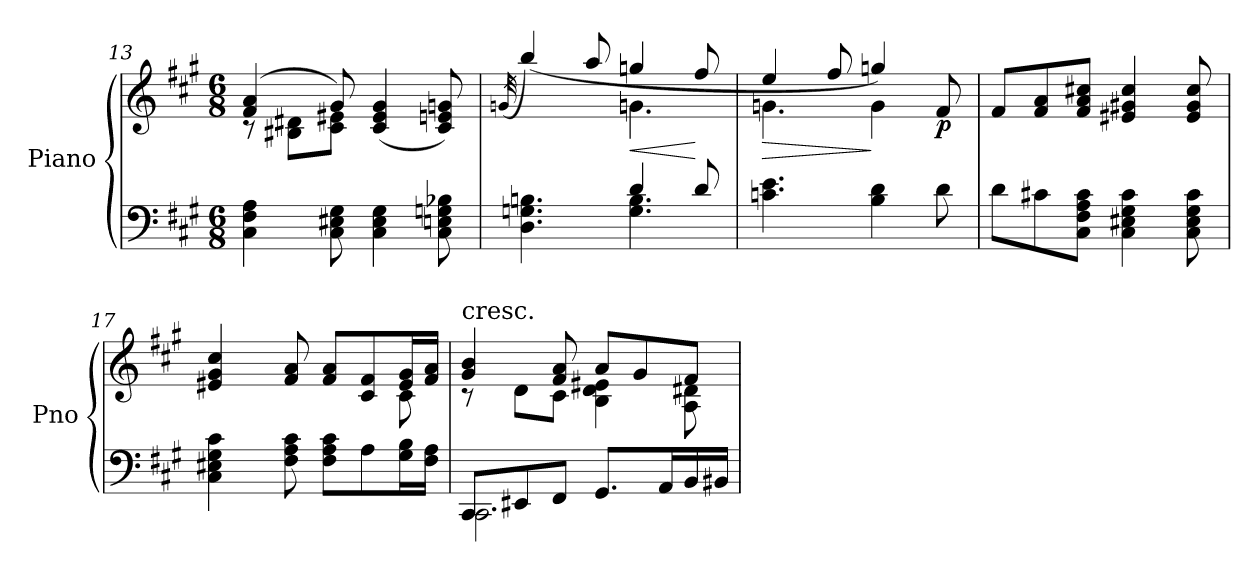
**kern	**kern	**dynam
*part1	*part1	*part1
*staff2	*staff1	*staff1/2
*I"Piano	*	*
*I'Pno	*	*
*clefF4	*clefG2	*
*k[f#c#g#]	*k[f#c#g#]	*
*A:	*A:	*
*M6/8	*M6/8	*
=13	=13	=13
*	*^	*
4C#\ 4F#\ 4A\	(>4f#/ 4a/	8rc	.
.	.	8B#X\ 8d#X\L	.
8C#\ 8E#X\ 8G#\	8g#/)	8c#\ 8e#X\J	.
4C#\ 4E#\ 4G#\	(>4c#/ 4e#/ 4g#/	4.ryy	.
8C#\ 8En\ 8Gn\ 8B-X\	8c#/ 8en/ 8gn/)	.	.
=14	=14	=14	=14
.	(<32qgn/	.	.
*^	*	*	*
4.D\ 4.Gn\ 4.Bn\	4.ryy	(>4bb/)	4.ryy	.
.	.	8aa/	.	.
!	!	!	!	!LO:HP:b
4d/	4.G\ 4.B\	4ggn/	4.g\	<
8d/	.	8ff#/	.	[
*v	*v	*	*	*
!!LO:LB:g=z	!!
=15	=15	=15	=15
!	!	!	!LO:HP:b
4.cn\ 4.e\	4ee/	4.gn\	>
.	8ff#/	.	.
4B\ 4d\	4ggn/)	4g\	]
!	!	!	!LO:DY:b
8d\	8f#/	8ryy	p
*	*v	*v	*
=16	=16	=16
8d\L	8f#/L	.
8c#X\	8f#/ 8a/	.
8C#\ 8F#\ 8A\ 8c#\J	8f#/ 8a/ 8cc#X/J	.
4C#\ 4E#X\ 4G#\ 4c#\	4e#X/ 4g#X/ 4cc#/	.
8C#\ 8E#\ 8G#\ 8c#\	8e#/ 8g#/ 8cc#/	.
=17	=17	=17
*	*^	*
4C#\ 4E#X\ 4G#\ 4c#\	4e#X/ 4g#/ 4cc#/	8ryy	.
*	*v	*v	*
8F#\ 8A\ 8c#\	8f#/ 8a/	.
8F#\ 8A\ 8c#\L	8f#/ 8a/L	.
8A\	8c#/ 8f#/	.
*	*^	*
16G#\ 16B\L	16e#/ 16g#/L	8c#\	.
16F#\ 16A\JJ	16f#/ 16a/JJ	.	.
=18	=18	=18	=18
*^	*	*	*
!	!	!LO:TX:a:t=cresc.	!	!
8CC#/L	2.CC#\	4g#/ 4b/	8rc	.
8EE#X/	.	.	8d\L	.
8FF#/J	.	8f#/ 8a/	8c#\J	.
8.GG#/L	.	8a/L	4B\ 4d\ 4e#X\	.
.	.	8g#/	.	.
16AA/L	.	.	.	.
16BB/	.	8f#/J	8A\ 8d#X\	.
16BB#X/JJ	.	.	.	.
*v	*v	*	*	*
*	*v	*v	*
=	=	=
*-	*-	*-
